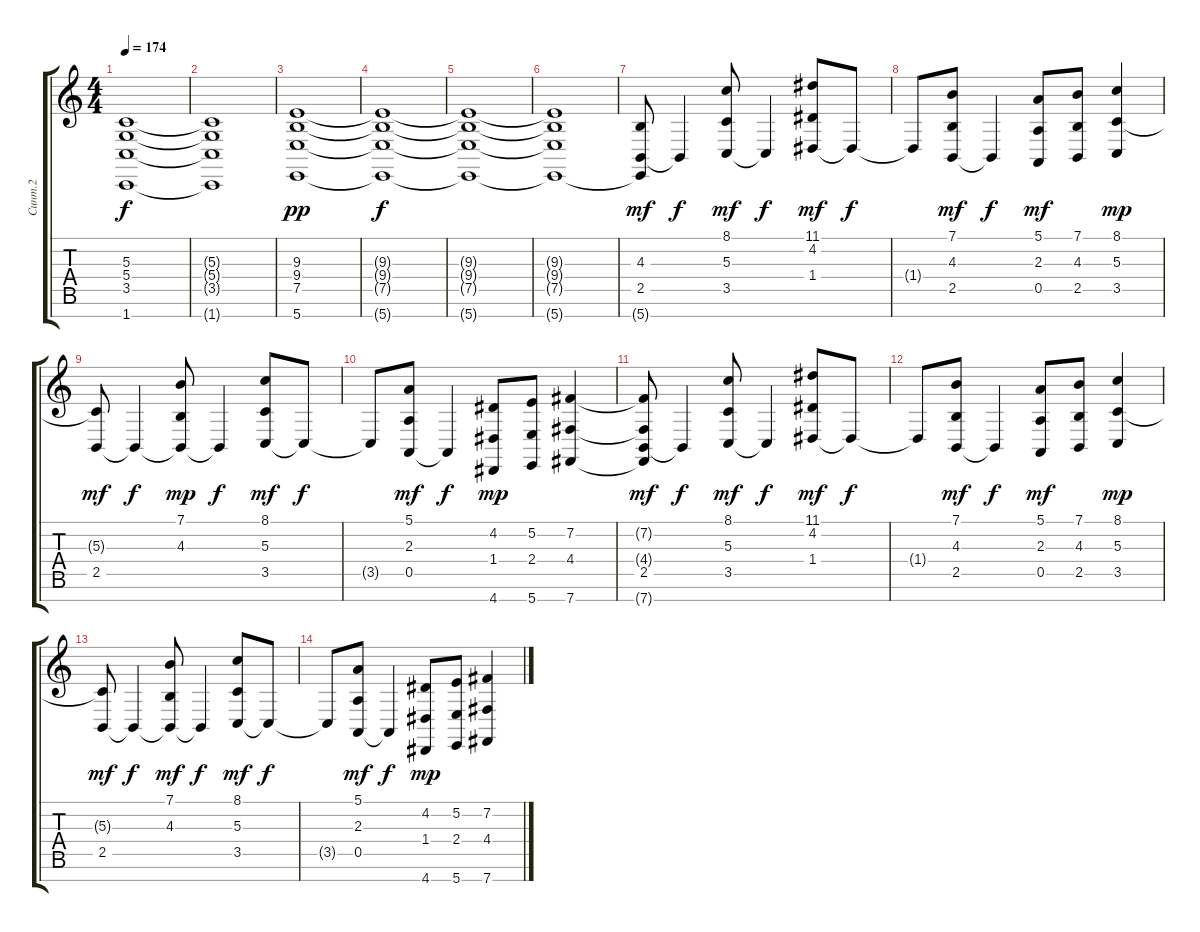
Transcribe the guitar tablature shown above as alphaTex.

\track ("Синт.2" "Синт.2") {instrument stringensemble1}
\staff {score tabs}
\tuning (E4 B3 G3 D3 A2 E2 B1) {hide}
\ts (4 4)
\tempo 174
\clef g2
\ks c
(5.3{t} 5.4{t} 3.5{t} 1.7{t}).1{dy f} |
(5.3{t} 5.4{t} 3.5{t} 1.7{t}).1 |
(9.3 9.4 7.5 5.7).1{dy pp} |
(9.3{t} 9.4{t} 7.5{t} 5.7{t}).1{dy f} |
(9.3{t} 9.4{t} 7.5{t} 5.7{t}).1 |
(9.3{t} 9.4{t} 7.5{t} 5.7{t}).1 |
(4.3 2.5 5.7{t}).8{dy mf volume 11} 2.5{t}.4{dy f} (8.1 5.3 3.5).8{dy mf} 3.5{t}.4{dy f} (11.1 4.2 1.4).8{dy mf} 1.4{t}.8{dy f} |
1.4{t}.8 (7.1 4.3 2.5).8{dy mf} 2.5{t}.4{dy f} (5.1 2.3 0.5).8{dy mf} (7.1 4.3 2.5).8 (8.1 5.3 3.5).4{dy mp} |
(5.3{t} 2.5).8{dy mf} 2.5{t}.4{dy f} (7.1 4.3 2.5{t}).8{dy mp} 2.5{t}.4{dy f} (8.1 5.3 3.5).8{dy mf} 3.5{t}.8{dy f} |
3.5{t}.8 (5.1 2.3 0.5).8{dy mf} 0.5{t}.4{dy f} (4.2 1.4 4.7).8{dy mp} (5.2 2.4 5.7).8 (7.2 4.4 7.7).4 |
(7.2{t} 4.4{t} 2.5 7.7{t}).8{dy mf} 2.5{t}.4{dy f} (8.1 5.3 3.5).8{dy mf} 3.5{t}.4{dy f} (11.1 4.2 1.4).8{dy mf} 1.4{t}.8{dy f} |
1.4{t}.8 (7.1 4.3 2.5).8{dy mf} 2.5{t}.4{dy f} (5.1 2.3 0.5).8{dy mf} (7.1 4.3 2.5).8 (8.1 5.3 3.5).4{dy mp} |
(5.3{t} 2.5).8{dy mf} 2.5{t}.4{dy f} (7.1 4.3 2.5{t}).8{dy mf} 2.5{t}.4{dy f} (8.1 5.3 3.5).8{dy mf} 3.5{t}.8{dy f} |
3.5{t}.8 (5.1 2.3 0.5).8{dy mf} 0.5{t}.4{dy f} (4.2 1.4 4.7).8{dy mp} (5.2 2.4 5.7).8 (7.2 4.4 7.7).4
